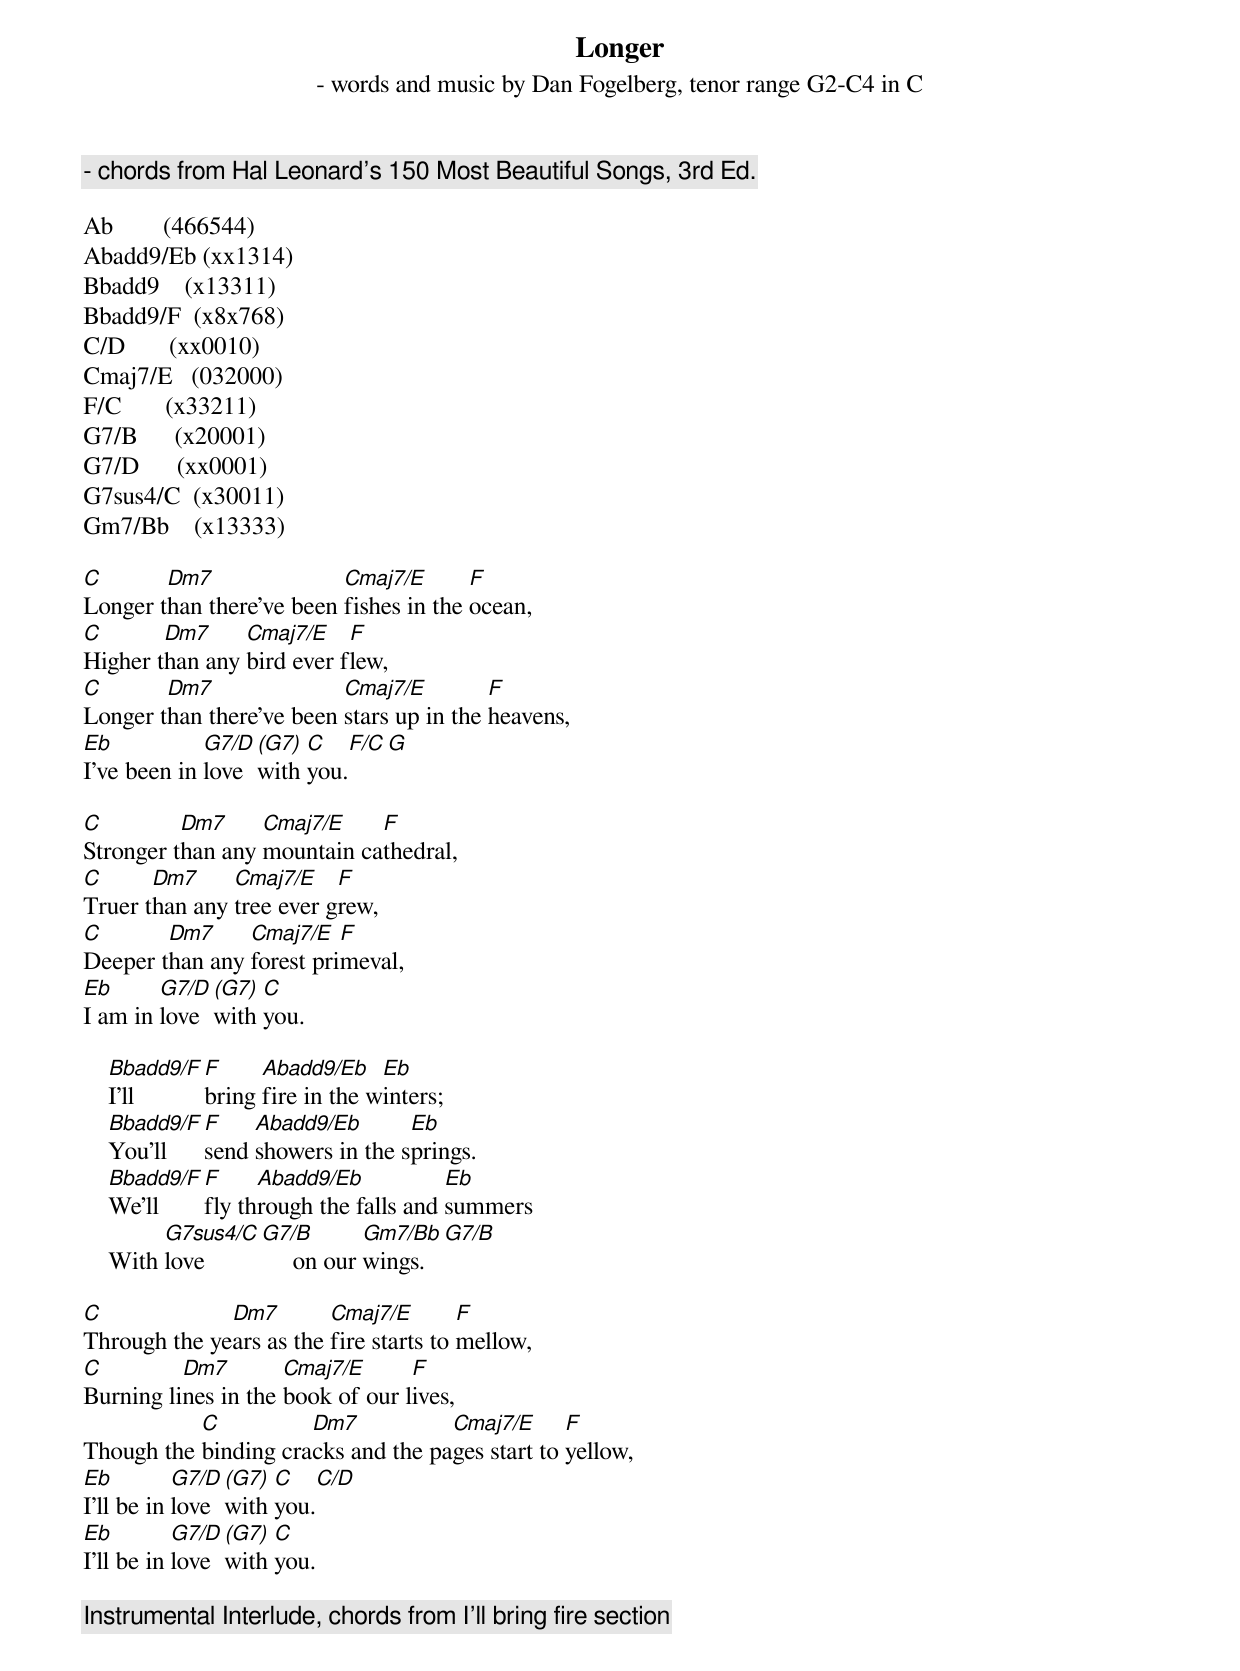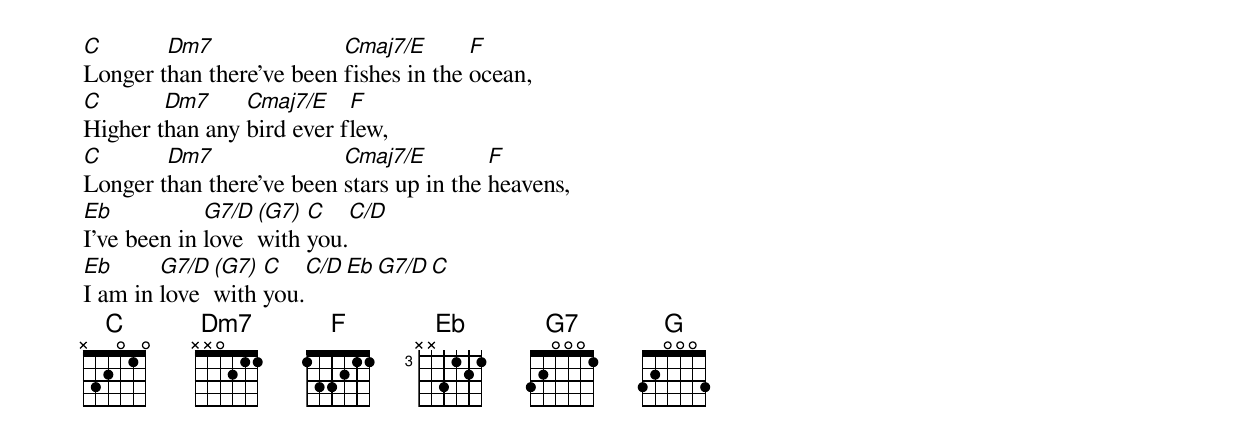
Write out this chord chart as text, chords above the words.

Longer
 - words and music by Dan Fogelberg, tenor range G2-C4 in C
 - chords from Hal Leonard's 150 Most Beautiful Songs, 3rd Ed.

Ab        (466544)
Abadd9/Eb (xx1314)
Bbadd9    (x13311)
Bbadd9/F  (x8x768)
C/D       (xx0010)
Cmaj7/E   (032000)
F/C       (x33211)
G7/B      (x20001)
G7/D      (xx0001)
G7sus4/C  (x30011)
Gm7/Bb    (x13333)

C       Dm7               Cmaj7/E       F
Longer than there've been fishes in the ocean,
C       Dm7     Cmaj7/E    F
Higher than any bird ever flew,
C       Dm7               Cmaj7/E         F
Longer than there've been stars up in the heavens,
Eb           G7/D (G7) C    F/C  G
I've been in love with you.

C         Dm7     Cmaj7/E    F
Stronger than any mountain cathedral,
C      Dm7     Cmaj7/E    F
Truer than any tree ever grew,
C       Dm7     Cmaj7/E   F
Deeper than any forest primeval,
Eb      G7/D (G7) C
I am in love with you.

    Bbadd9/F  F     Abadd9/Eb    Eb
    I'll      bring fire in the winters;
    Bbadd9/F  F    Abadd9/Eb       Eb
    You'll    send showers in the springs.
    Bbadd9/F  F     Abadd9/Eb           Eb
    We'll     fly through the falls and summers
         G7sus4/C  G7/B        Gm7/Bb  G7/B
    With love           on our wings.

C             Dm7        Cmaj7/E        F
Through the years as the fire starts to mellow,
C         Dm7        Cmaj7/E      F
Burning lines in the book of our lives,
           C          Dm7           Cmaj7/E      F
Though the binding cracks and the pages start to yellow,
Eb         G7/D (G7) C   C/D
I'll be in love with you.
Eb         G7/D (G7) C
I'll be in love with you.

    [Instrumental Interlude, chords from I'll bring fire section]

C       Dm7               Cmaj7/E       F
Longer than there've been fishes in the ocean,
C       Dm7     Cmaj7/E    F
Higher than any bird ever flew,
C       Dm7               Cmaj7/E         F
Longer than there've been stars up in the heavens,
Eb           G7/D (G7) C   C/D
I've been in love with you.
Eb      G7/D (G7) C   C/D  Eb   G7/D   C
I am in love with you.
